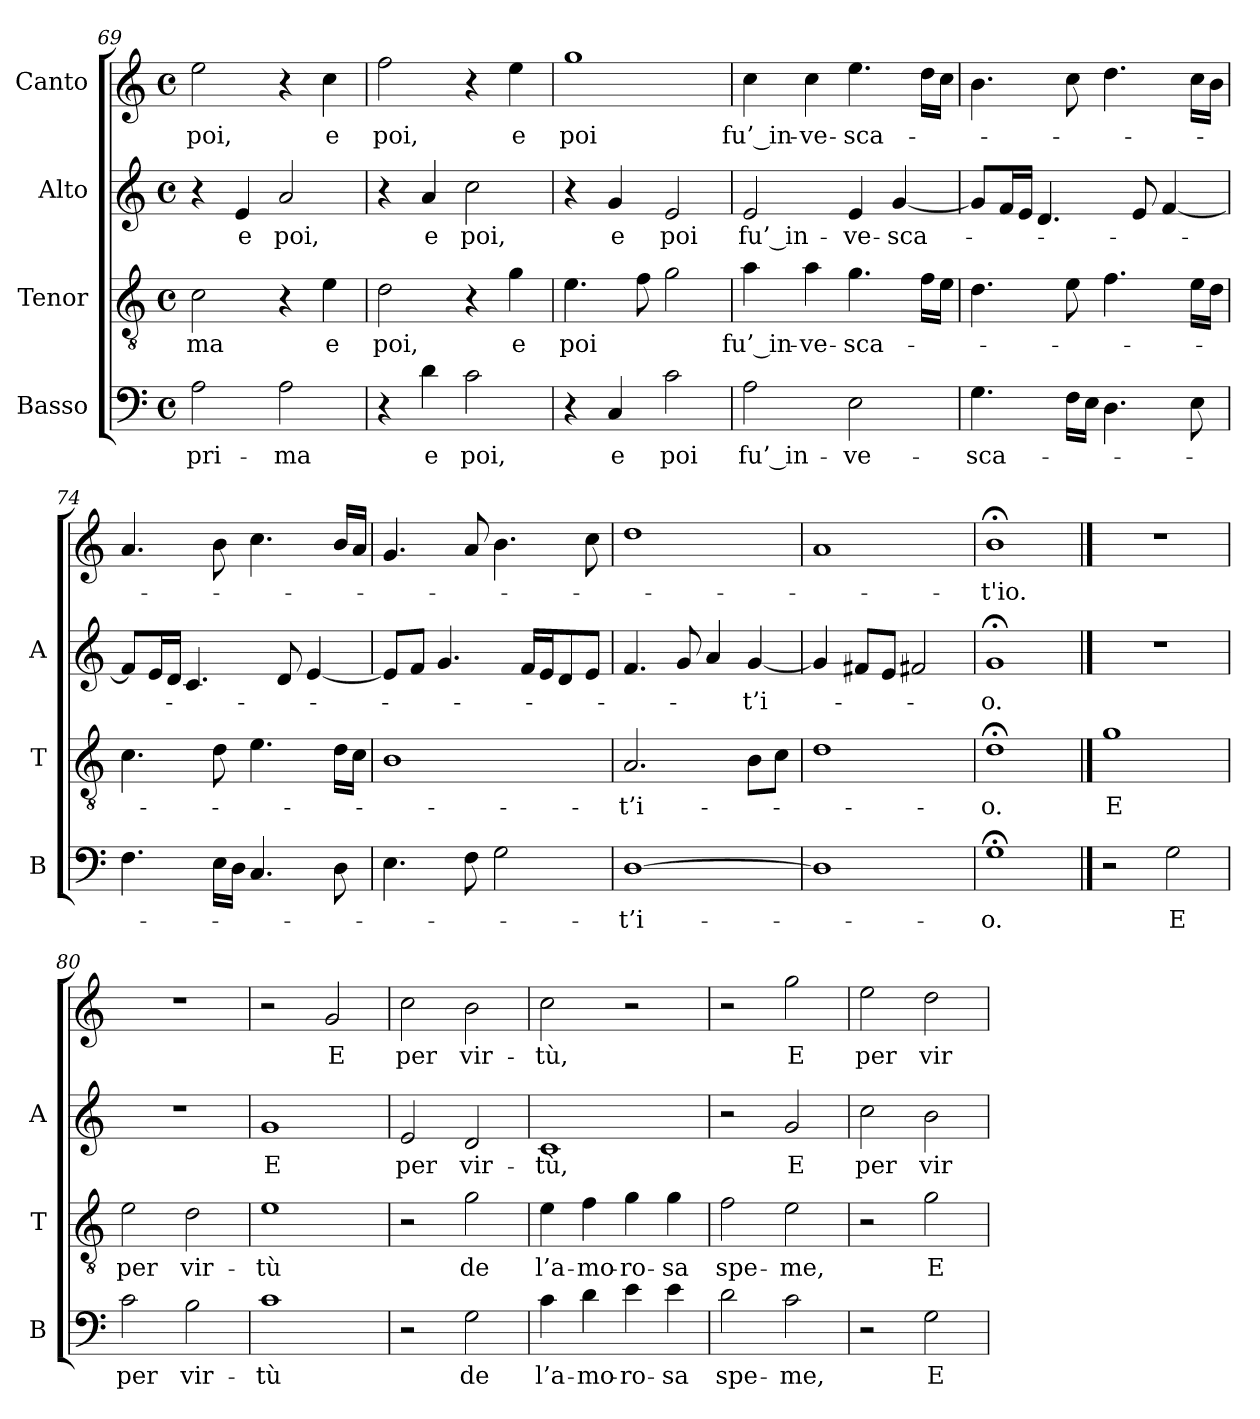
**kern	**text	**kern	**text	**kern	**text	**kern	**text
*part4	*part4	*part3	*part3	*part2	*part2	*part1	*part1
*staff4	*staff4	*staff3	*staff3	*staff2	*staff2	*staff1	*staff1
*I"Basso	*	*I"Tenor	*	*I"Alto	*	*I"Canto	*
*I'B	*	*I'T	*	*I'A	*	*	*
*clefF4	*	*clefGv2	*	*clefG2	*	*clefG2	*
*k[]	*	*k[]	*	*k[]	*	*k[]	*
*C:	*	*C:	*	*C:	*	*C:	*
*M4/4	*	*M4/4	*	*M4/4	*	*M4/4	*
*met(c)	*	*met(c)	*	*met(c)	*	*met(c)	*
=69	=69	=69	=69	=69	=69	=69	=69
2A	pri-	2c	-ma	4r	.	2ee	-poi,
.	.	.	.	4e	-e	.	.
2A	-ma	4r	.	2a	-poi,	4r	.
.	.	4e	-e	.	.	4cc	-e
=70	=70	=70	=70	=70	=70	=70	=70
4r	.	2d	-poi,	4r	.	2ff	-poi,
4d	-e	.	.	4a	-e	.	.
2c	-poi,	4r	.	2cc	-poi,	4r	.
.	.	4g	-e	.	.	4ee	-e
=71	=71	=71	=71	=71	=71	=71	=71
4r	.	4.e	-poi	4r	.	1gg	-poi
4C	-e	.	.	4g	-e	.	.
.	.	8f	.	.	.	.	.
2c	-poi	2g	.	2e	-poi	.	.
=72	=72	=72	=72	=72	=72	=72	=72
2A	fu’_in-	4a	fu’_in-	2e	fu’_in-	4cc	fu’_in-
.	.	4a	ve-	.	.	4cc	ve-
2E	ve-	4.g	sca-	4e	ve-	4.ee	sca-
.	.	.	.	[4g	sca-	.	.
.	.	16fLL	.	.	.	16ddLL	.
.	.	16eJJ	.	.	.	16ccJJ	.
=73	=73	=73	=73	=73	=73	=73	=73
4.G	sca-	4.d	.	8gL]	.	4.b	.
.	.	.	.	16fL	.	.	.
.	.	.	.	16eJJ	.	.	.
.	.	.	.	4.d	.	.	.
16FLL	.	8e	.	.	.	8cc	.
16EJJ	.	.	.	.	.	.	.
4.D	.	4.f	.	.	.	4.dd	.
.	.	.	.	8e	.	.	.
.	.	.	.	[4f	.	.	.
8E	.	16eLL	.	.	.	16ccLL	.
.	.	16dJJ	.	.	.	16bJJ	.
=74	=74	=74	=74	=74	=74	=74	=74
4.F	.	4.c	.	8fL]	.	4.a	.
.	.	.	.	16eL	.	.	.
.	.	.	.	16dJJ	.	.	.
.	.	.	.	4.c	.	.	.
16ELL	.	8d	.	.	.	8b	.
16DJJ	.	.	.	.	.	.	.
4.C	.	4.e	.	.	.	4.cc	.
.	.	.	.	8d	.	.	.
.	.	.	.	[4e	.	.	.
8D	.	16dLL	.	.	.	16bLL	.
.	.	16cJJ	.	.	.	16aJJ	.
=75	=75	=75	=75	=75	=75	=75	=75
4.E	.	1B	.	8eL]	.	4.g	.
.	.	.	.	8fJ	.	.	.
.	.	.	.	4.g	.	.	.
8F	.	.	.	.	.	8a	.
2G	.	.	.	.	.	4.b	.
.	.	.	.	16fLL	.	.	.
.	.	.	.	16eJ	.	.	.
.	.	.	.	8d	.	.	.
.	.	.	.	8eJ	.	8cc	.
=76	=76	=76	=76	=76	=76	=76	=76
[1D	t’i-	2.A	t’i-	4.f	.	1dd	.
.	.	.	.	8g	.	.	.
.	.	.	.	4a	.	.	.
.	.	8BL	.	[4g	t’i-	.	.
.	.	8cJ	.	.	.	.	.
=77	=77	=77	=77	=77	=77	=77	=77
1D]	.	1d	.	4g]	.	1a	.
.	.	.	.	8f#XL	.	.	.
.	.	.	.	8eJ	.	.	.
.	.	.	.	2f#X	.	.	.
=78	=78	=78	=78	=78	=78	=78	=78
1G;<	-o.	1d;<	-o.	1g;<	-o.	1b;<	-t'io.
!!LO:PB:g=z
==79	==79	==79	==79	==79	==79	==79	==79
2r	.	1g	-E	1r	.	1r	.
2G	-E	.	.	.	.	.	.
=80	=80	=80	=80	=80	=80	=80	=80
2c	-per	2e	-per	1r	.	1r	.
2B	vir-	2d	vir-	.	.	.	.
=81	=81	=81	=81	=81	=81	=81	=81
1c	-tù	1e	-tù	1g	-E	2r	.
.	.	.	.	.	.	2g	-E
=82	=82	=82	=82	=82	=82	=82	=82
2r	.	2r	.	2e	-per	2cc	-per
2G	-de	2g	-de	2d	vir-	2b	vir-
=83	=83	=83	=83	=83	=83	=83	=83
4c	l’a-	4e	l’a-	1c	-tù,	2cc	-tù,
4d	mo-	4f	mo-	.	.	.	.
4e	ro-	4g	ro-	.	.	2r	.
4e	-sa	4g	-sa	.	.	.	.
=84	=84	=84	=84	=84	=84	=84	=84
2d	spe-	2f	spe-	2r	.	2r	.
2c	-me,	2e	-me,	2g	-E	2gg	-E
=85	=85	=85	=85	=85	=85	=85	=85
2r	.	2r	.	2cc	-per	2ee	-per
2G	-E	2g	-E	2b	vir-	2dd	vir-
=	=	=	=	=	=	=	=
*-	*-	*-	*-	*-	*-	*-	*-
